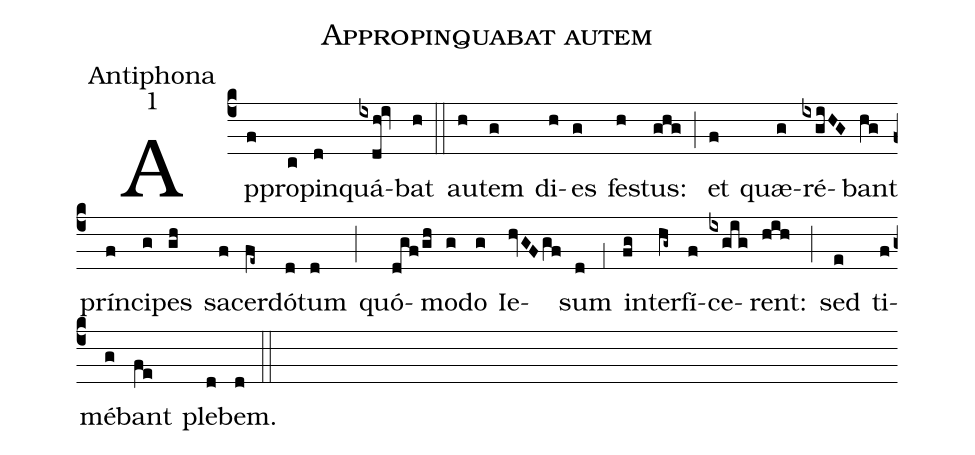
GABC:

name:Appropinquabat autem;
office-part:Antiphona;
mode:1;
%%
(c4) Ap(f)pro(c)pin(d)quá(ixdh!iv)bat(h) (::)
au(h)tem(g) di(h)es(g) fe(h)stus:(ghg) (;) et(f) quæ(g)ré(ixgiHG)bant(hg) prín(f)ci(g)pes(gh) sa(f)cer(fe~)dó(d)tum(d) (;) quó(dgf/gh)mo(g)do(g) Ie(hvGF/gf)sum(d) (,1) in(fg)ter(hg~)fí(f)ce(ixgig)rent:(hih) (;) sed(e) ti(f)mé(g)bant(fe) ple(d)bem.(d) (::)
